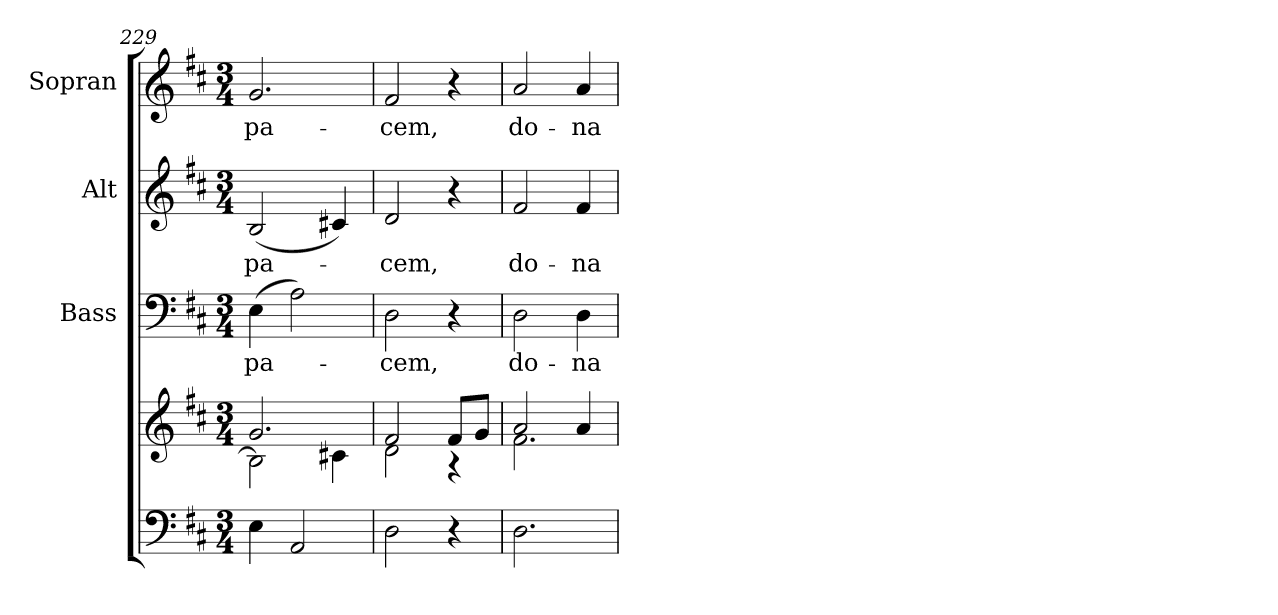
**kern	**kern	**kern	**text	**kern	**text	**kern	**text
*part4	*part4	*part3	*part3	*part2	*part2	*part1	*part1
*staff5	*staff4	*staff3	*staff3	*staff2	*staff2	*staff1	*staff1
*	*	*I"Bass	*	*I"Alt	*	*I"Sopran	*
*	*	*I'B.	*	*I'A.	*	*I'S.	*
*clefF4	*clefG2	*clefF4	*	*clefG2	*	*clefG2	*
*k[f#c#]	*k[f#c#]	*k[f#c#]	*	*k[f#c#]	*	*k[f#c#]	*
*D:	*D:	*D:	*	*D:	*	*D:	*
*M3/4	*M3/4	*M3/4	*	*M3/4	*	*M3/4	*
=229	=229	=229	=229	=229	=229	=229	=229
*	*^	*	*	*	*	*	*
!	!	!	!	!LO:LY:b	!	!LO:LY:b	!	!LO:LY:b
4E\	2.g/	2B\]	(>4E\	pa-	(<2B/	pa-	2.g/	pa-
2AA/	.	.	2A\)	.	.	.	.	.
.	.	4c#X\	.	.	4c#X/)	.	.	.
=230	=230	=230	=230	=230	=230	=230	=230	=230
!	!	!	!	!LO:LY:b	!	!LO:LY:b	!	!LO:LY:b
2D\	2f#/	2d\	2D\	-cem,	2d/	-cem,	2f#/	-cem,
4r	8f#/L	4rA	4r	.	4r	.	4r	.
.	8g/J	.	.	.	.	.	.	.
=231	=231	=231	=231	=231	=231	=231	=231	=231
!	!	!	!	!LO:LY:b	!	!LO:LY:b	!	!LO:LY:b
2.D\	2a/	2.f#\	2D\	do-	2f#/	do-	2a/	do-
!	!	!	!	!LO:LY:b	!	!LO:LY:b	!	!LO:LY:b
.	4a/	.	4D\	-na	4f#/	-na	4a/	-na
*	*v	*v	*	*	*	*	*	*
=	=	=	=	=	=	=	=
*-	*-	*-	*-	*-	*-	*-	*-
